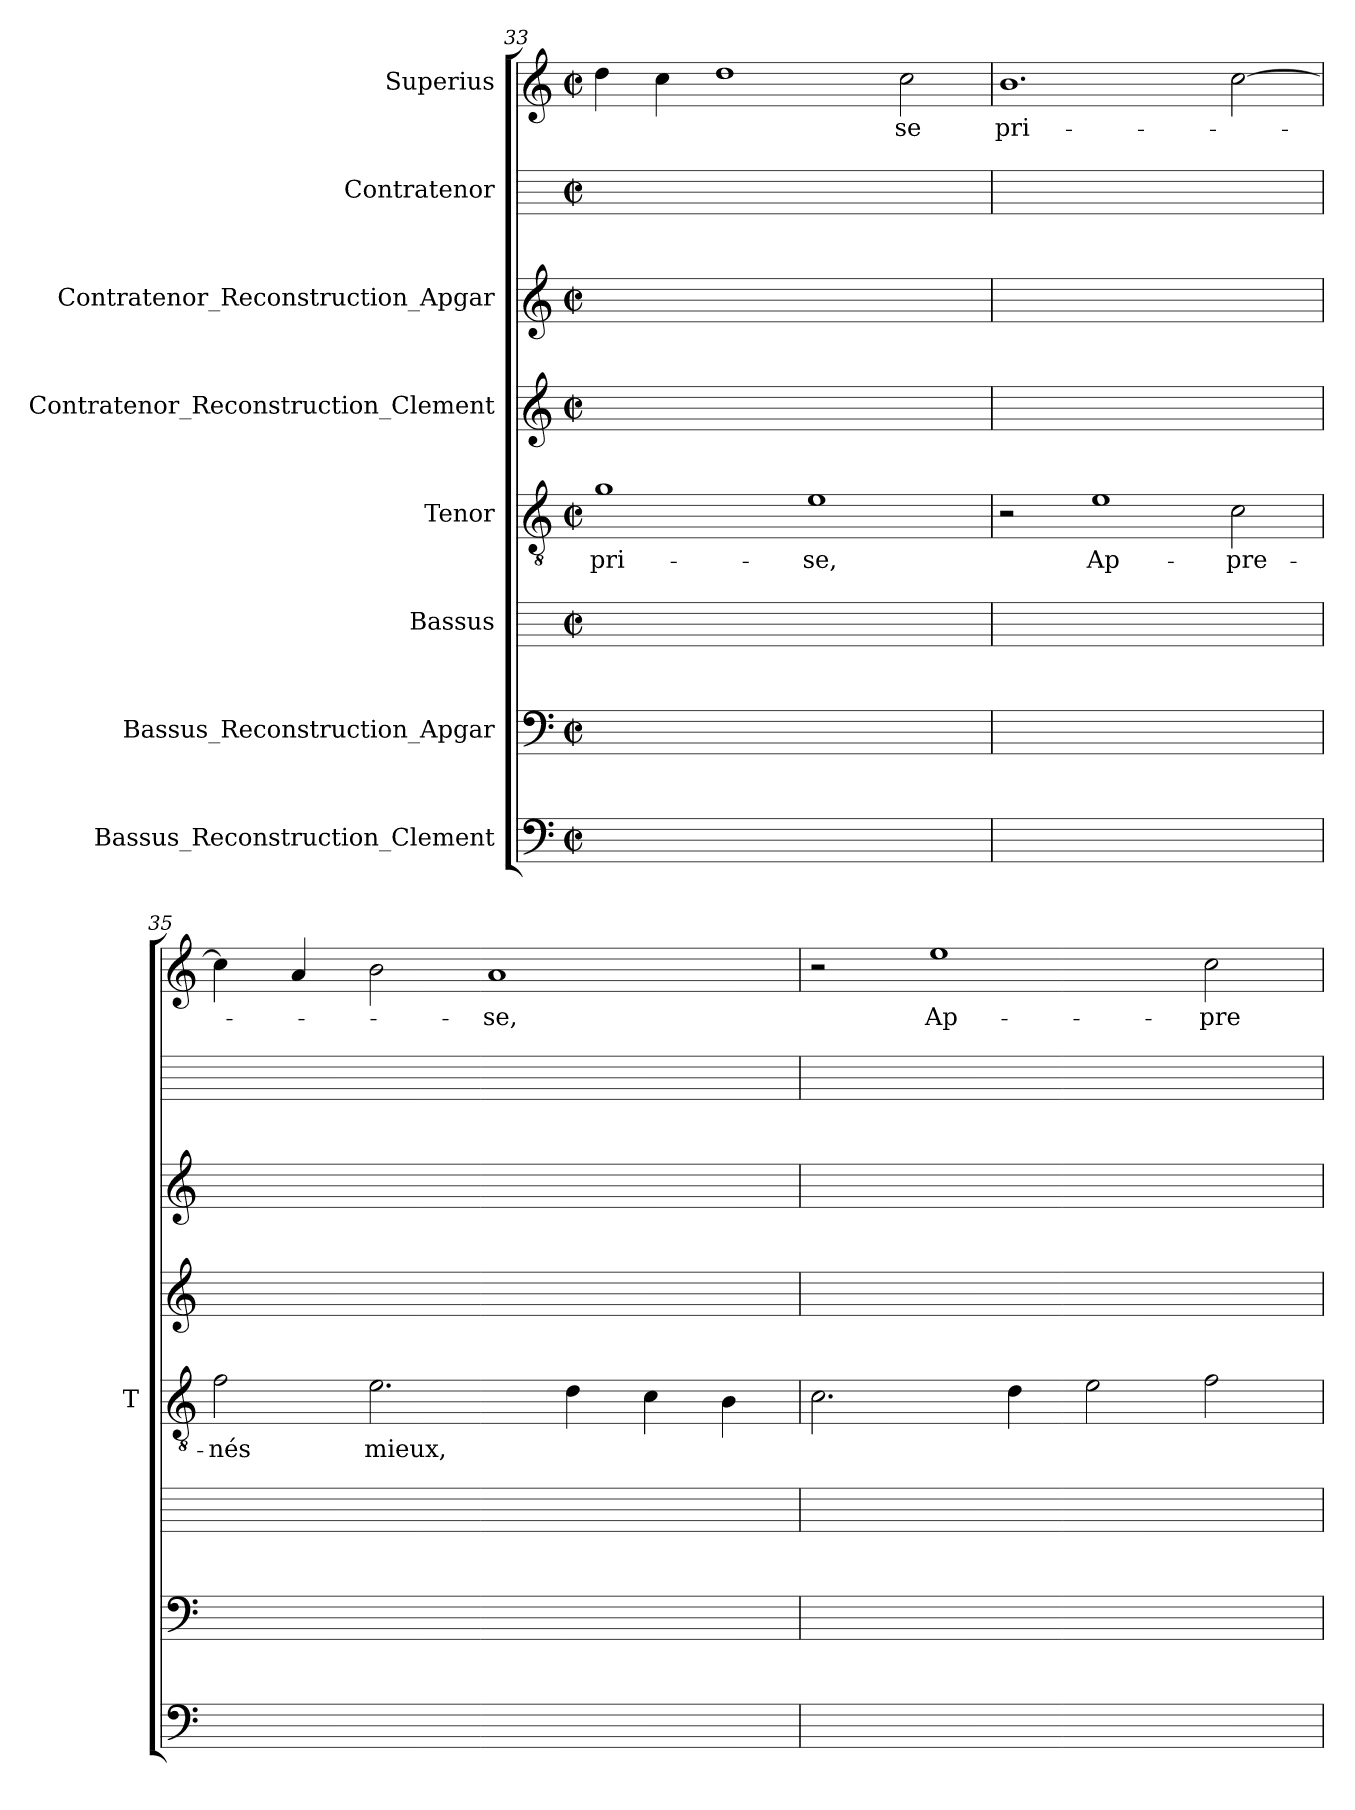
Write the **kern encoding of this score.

**kern	**kern	**kern	**kern	**text	**kern	**kern	**kern	**kern	**text
*part8	*part7	*part6	*part5	*part5	*part4	*part3	*part2	*part1	*part1
*staff8	*staff7	*staff6	*staff5	*staff5	*staff4	*staff3	*staff2	*staff1	*staff1
*I"Bassus_Reconstruction_Clement	*I"Bassus_Reconstruction_Apgar	*I"Bassus	*I"Tenor	*	*I"Contratenor_Reconstruction_Clement	*I"Contratenor_Reconstruction_Apgar	*I"Contratenor	*I"Superius	*
*	*	*	*I'T	*	*	*	*	*	*
*clefF4	*clefF4	*	*clefGv2	*	*clefG2	*clefG2	*	*clefG2	*
*k[]	*k[]	*	*k[]	*	*k[]	*k[]	*	*k[]	*
*C:	*C:	*	*C:	*	*C:	*C:	*	*C:	*
*M2/2	*M2/2	*M2/2	*M2/2	*	*M2/2	*M2/2	*M2/2	*M2/2	*
*met(c|)	*met(c|)	*met(c|)	*met(c|)	*	*met(c|)	*met(c|)	*met(c|)	*met(c|)	*
=33	=33	=33	=33	=33	=33	=33	=33	=33	=33
0ryy	0ryy	0ryy	1g	pri-	0ryy	0ryy	0ryy	4dd	.
.	.	.	.	.	.	.	.	4cc	.
.	.	.	.	.	.	.	.	1dd	.
.	.	.	1e	-se,	.	.	.	.	.
.	.	.	.	.	.	.	.	2cc	-se
=34	=34	=34	=34	=34	=34	=34	=34	=34	=34
0ryy	0ryy	0ryy	2r	.	0ryy	0ryy	0ryy	1.b	pri-
.	.	.	1e	Ap-	.	.	.	.	.
.	.	.	2c	pre-	.	.	.	[2cc	.
=35	=35	=35	=35	=35	=35	=35	=35	=35	=35
0ryy	0ryy	0ryy	2f	-nés	0ryy	0ryy	0ryy	4cc]	.
.	.	.	.	.	.	.	.	4a	.
.	.	.	2.e	-mieux,	.	.	.	2b	.
.	.	.	.	.	.	.	.	1a	-se,
.	.	.	4d	.	.	.	.	.	.
.	.	.	4c	.	.	.	.	.	.
.	.	.	4B	.	.	.	.	.	.
=36	=36	=36	=36	=36	=36	=36	=36	=36	=36
0ryy	0ryy	0ryy	2.c	.	0ryy	0ryy	0ryy	2r	.
.	.	.	.	.	.	.	.	1ee	Ap-
.	.	.	4d	.	.	.	.	.	.
.	.	.	2e	.	.	.	.	.	.
.	.	.	2f	.	.	.	.	2cc	pre-
=	=	=	=	=	=	=	=	=	=
*-	*-	*-	*-	*-	*-	*-	*-	*-	*-
